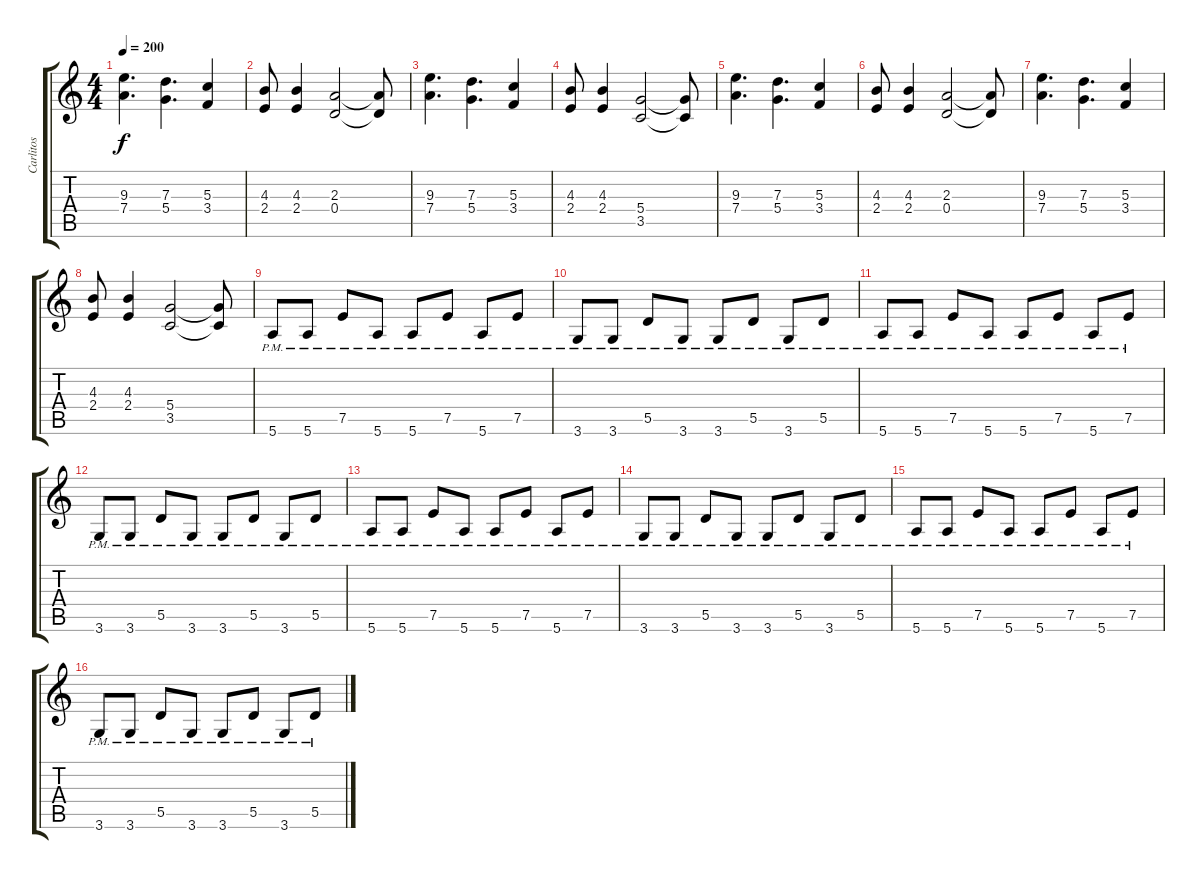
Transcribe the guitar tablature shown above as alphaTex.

\track ("Carlitos" "Carlitos") {instrument distortionguitar}
\staff {score tabs}
\tuning (E4 B3 G3 D3 A2 E2) {hide}
\ts (4 4)
\tempo 200
\clef g2
\ks c
(9.3 7.4).4{d dy f} (7.3 5.4).4{d} (5.3 3.4).4 |
(4.3 2.4).8 (4.3 2.4).4 (2.3 0.4).2 (2.3{t} 0.4{t}).8 |
(9.3 7.4).4{d} (7.3 5.4).4{d} (5.3 3.4).4 |
(4.3 2.4).8 (4.3 2.4).4 (5.4 3.5).2 (5.4{t} 3.5{t}).8 |
(9.3 7.4).4{d} (7.3 5.4).4{d} (5.3 3.4).4 |
(4.3 2.4).8 (4.3 2.4).4 (2.3 0.4).2 (2.3{t} 0.4{t}).8 |
(9.3 7.4).4{d} (7.3 5.4).4{d} (5.3 3.4).4 |
(4.3 2.4).8 (4.3 2.4).4 (5.4 3.5).2 (5.4{t} 3.5{t}).8 |
5.6{pm}.8 5.6{pm}.8 7.5{pm}.8 5.6{pm}.8 5.6{pm}.8 7.5{pm}.8 5.6{pm}.8 7.5{pm}.8 |
3.6{pm}.8 3.6{pm}.8 5.5{pm}.8 3.6{pm}.8 3.6{pm}.8 5.5{pm}.8 3.6{pm}.8 5.5{pm}.8 |
5.6{pm}.8 5.6{pm}.8 7.5{pm}.8 5.6{pm}.8 5.6{pm}.8 7.5{pm}.8 5.6{pm}.8 7.5{pm}.8 |
3.6{pm}.8 3.6{pm}.8 5.5{pm}.8 3.6{pm}.8 3.6{pm}.8 5.5{pm}.8 3.6{pm}.8 5.5{pm}.8 |
5.6{pm}.8 5.6{pm}.8 7.5{pm}.8 5.6{pm}.8 5.6{pm}.8 7.5{pm}.8 5.6{pm}.8 7.5{pm}.8 |
3.6{pm}.8 3.6{pm}.8 5.5{pm}.8 3.6{pm}.8 3.6{pm}.8 5.5{pm}.8 3.6{pm}.8 5.5{pm}.8 |
5.6{pm}.8 5.6{pm}.8 7.5{pm}.8 5.6{pm}.8 5.6{pm}.8 7.5{pm}.8 5.6{pm}.8 7.5{pm}.8 |
3.6{pm}.8 3.6{pm}.8 5.5{pm}.8 3.6{pm}.8 3.6{pm}.8 5.5{pm}.8 3.6{pm}.8 5.5{pm}.8
